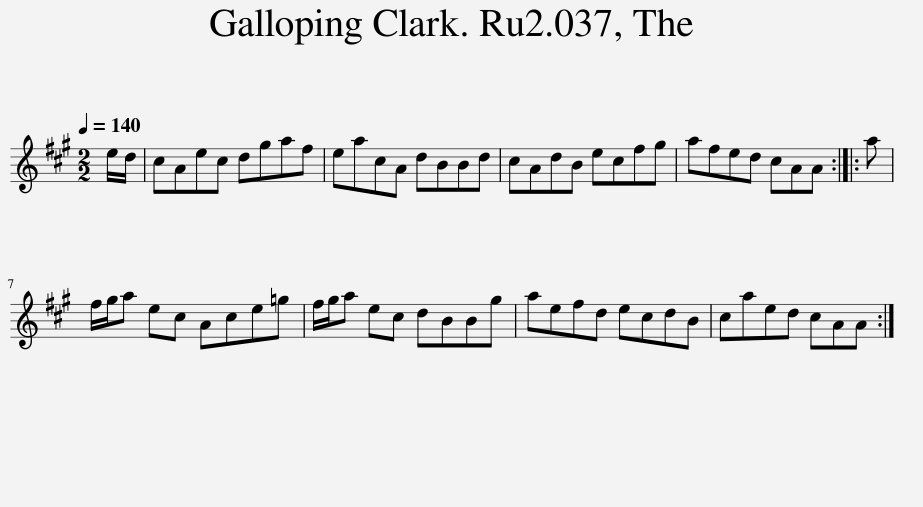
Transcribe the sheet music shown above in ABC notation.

X:1
L:1/8
Q:1/4=140
M:2/2
I:linebreak $
K:A
V:1 treble
V:1
 e/d/ | cAec dgaf | eacA dBBd | cAdB ecfg | afed cAA :: %5
 a |$ f/g/a ec Ace=g | f/g/a ec dBBg | aefd ecdB | caed cAA :| %10
